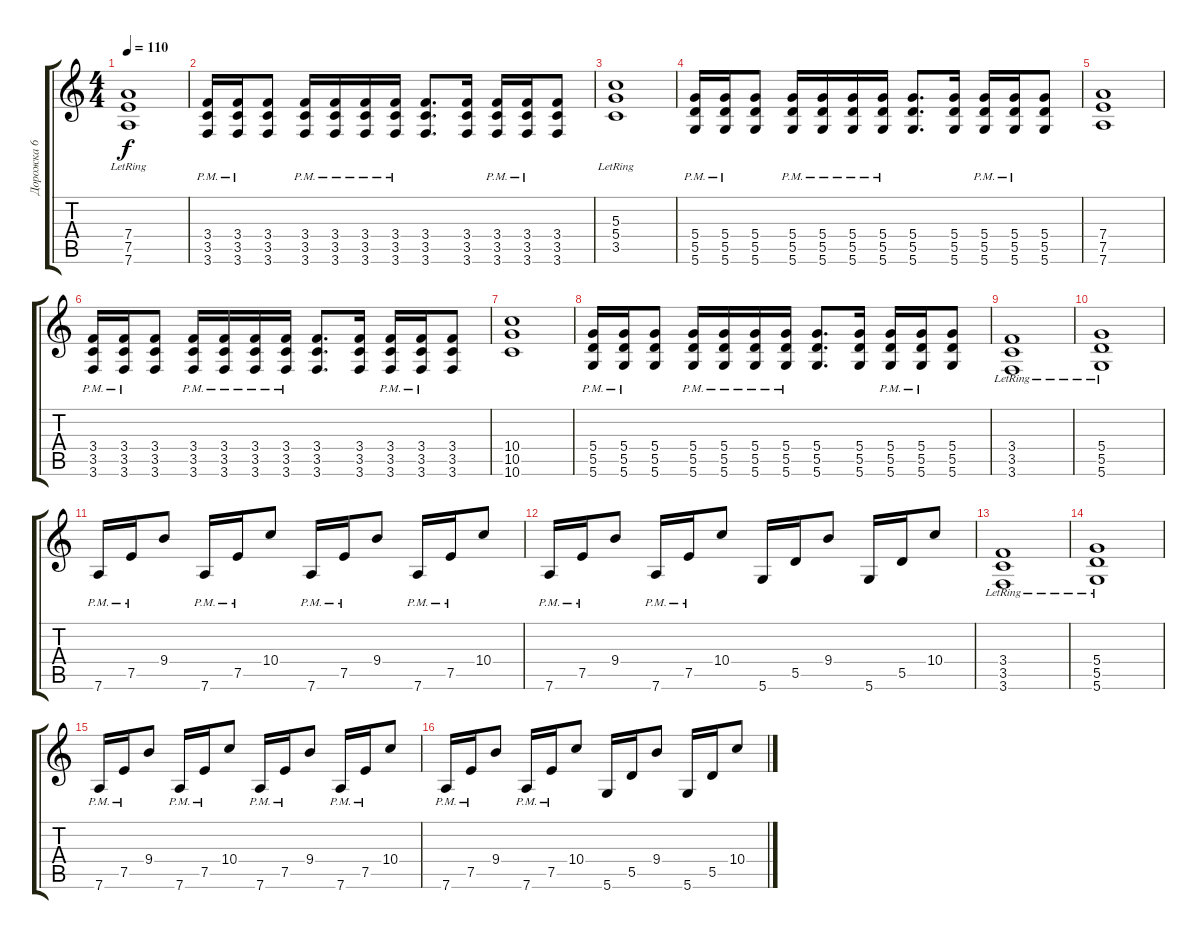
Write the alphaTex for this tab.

\track ("Дорожка 6" "Дорожка 6") {instrument overdrivenguitar}
\staff {score tabs}
\tuning (E4 B3 G3 D3 A2 D2) {hide}
\ts (4 4)
\tempo 110
\clef g2
\ks c
(7.4{lr} 7.5{lr} 7.6{lr}).1{dy f} |
(3.4{pm} 3.5{pm} 3.6).16 (3.4{pm} 3.5{pm} 3.6{pm}).16 (3.4 3.5 3.6).8 (3.4 3.5{pm} 3.6).16 (3.4 3.5{pm} 3.6).16 (3.4 3.5{pm} 3.6).16 (3.4 3.5{pm} 3.6).16 (3.4 3.5 3.6).8{d} (3.4 3.5 3.6).16 (3.4{pm} 3.5{pm} 3.6{pm}).16 (3.4{pm} 3.5{pm} 3.6{pm}).16 (3.4 3.5 3.6).8 |
(5.3{lr} 5.4{lr} 3.5{lr}).1 |
(5.4{pm} 5.5{pm} 5.6).16 (5.4{pm} 5.5{pm} 5.6{pm}).16 (5.4 5.5 5.6).8 (5.4 5.5{pm} 5.6).16 (5.4 5.5{pm} 5.6).16 (5.4 5.5{pm} 5.6).16 (5.4 5.5{pm} 5.6).16 (5.4 5.5 5.6).8{d} (5.4 5.5 5.6).16 (5.4{pm} 5.5{pm} 5.6{pm}).16 (5.4{pm} 5.5{pm} 5.6{pm}).16 (5.4 5.5 5.6).8 |
(7.4 7.5 7.6).1 |
(3.4{pm} 3.5{pm} 3.6).16 (3.4{pm} 3.5{pm} 3.6{pm}).16 (3.4 3.5 3.6).8 (3.4 3.5{pm} 3.6).16 (3.4 3.5{pm} 3.6).16 (3.4 3.5{pm} 3.6).16 (3.4 3.5{pm} 3.6).16 (3.4 3.5 3.6).8{d} (3.4 3.5 3.6).16 (3.4{pm} 3.5{pm} 3.6{pm}).16 (3.4{pm} 3.5{pm} 3.6{pm}).16 (3.4 3.5 3.6).8 |
(10.4 10.5 10.6).1 |
(5.4{pm} 5.5{pm} 5.6).16 (5.4{pm} 5.5{pm} 5.6{pm}).16 (5.4 5.5 5.6).8 (5.4 5.5{pm} 5.6).16 (5.4 5.5{pm} 5.6).16 (5.4 5.5{pm} 5.6).16 (5.4 5.5{pm} 5.6).16 (5.4 5.5 5.6).8{d} (5.4 5.5 5.6).16 (5.4{pm} 5.5{pm} 5.6{pm}).16 (5.4{pm} 5.5{pm} 5.6{pm}).16 (5.4 5.5 5.6).8 |
(3.4 3.5{lr} 3.6{lr}).1 |
(5.4 5.5{lr} 5.6{lr}).1 |
7.6{pm}.16 7.5{pm}.16 9.4.8 7.6{pm}.16 7.5{pm}.16 10.4.8 7.6{pm}.16 7.5{pm}.16 9.4.8 7.6{pm}.16 7.5{pm}.16 10.4.8 |
7.6{pm}.16 7.5{pm}.16 9.4.8 7.6{pm}.16 7.5{pm}.16 10.4.8 5.6.16 5.5.16 9.4.8 5.6.16 5.5.16 10.4.8 |
(3.4 3.5{lr} 3.6{lr}).1 |
(5.4 5.5{lr} 5.6{lr}).1 |
7.6{pm}.16 7.5{pm}.16 9.4.8 7.6{pm}.16 7.5{pm}.16 10.4.8 7.6{pm}.16 7.5{pm}.16 9.4.8 7.6{pm}.16 7.5{pm}.16 10.4.8 |
7.6{pm}.16 7.5{pm}.16 9.4.8 7.6{pm}.16 7.5{pm}.16 10.4.8 5.6.16 5.5.16 9.4.8 5.6.16 5.5.16 10.4.8
